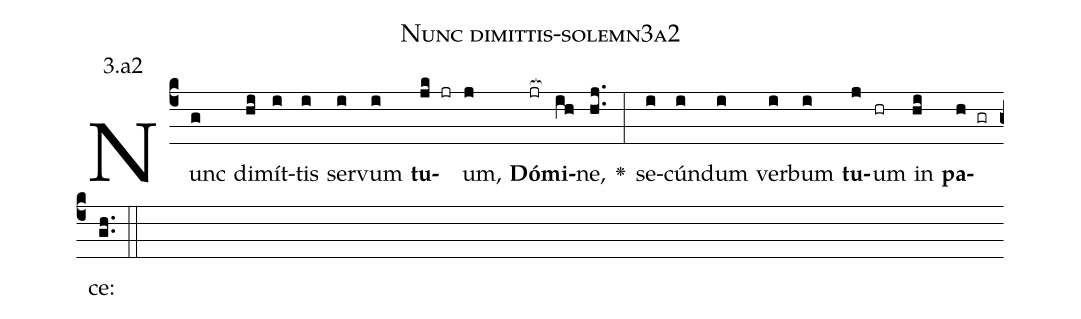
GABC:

name: Nunc dimittis-solemn3a2;
annotation: 3.a2;
%%
(c4)Nunc(g) di(hi)mít(i)tis(i) ser(i)vum(i) <b>tu</b>(jk jr)um,(j) <b>Dó</b>(jr[ocb:1{])<b>mi</b>(ih[ocb:0}])ne,(hj..) <v>\greheightstar</v>(:) se(i)cún(i)dum(i) ver(i)bum(i) <b>tu</b>(j)um(hr) in(hi) <b>pa</b>(h gr)ce:(gh..) (::)


%E(i) u(i) o(j) u(hi) a(h) e.(gh..) (::)
